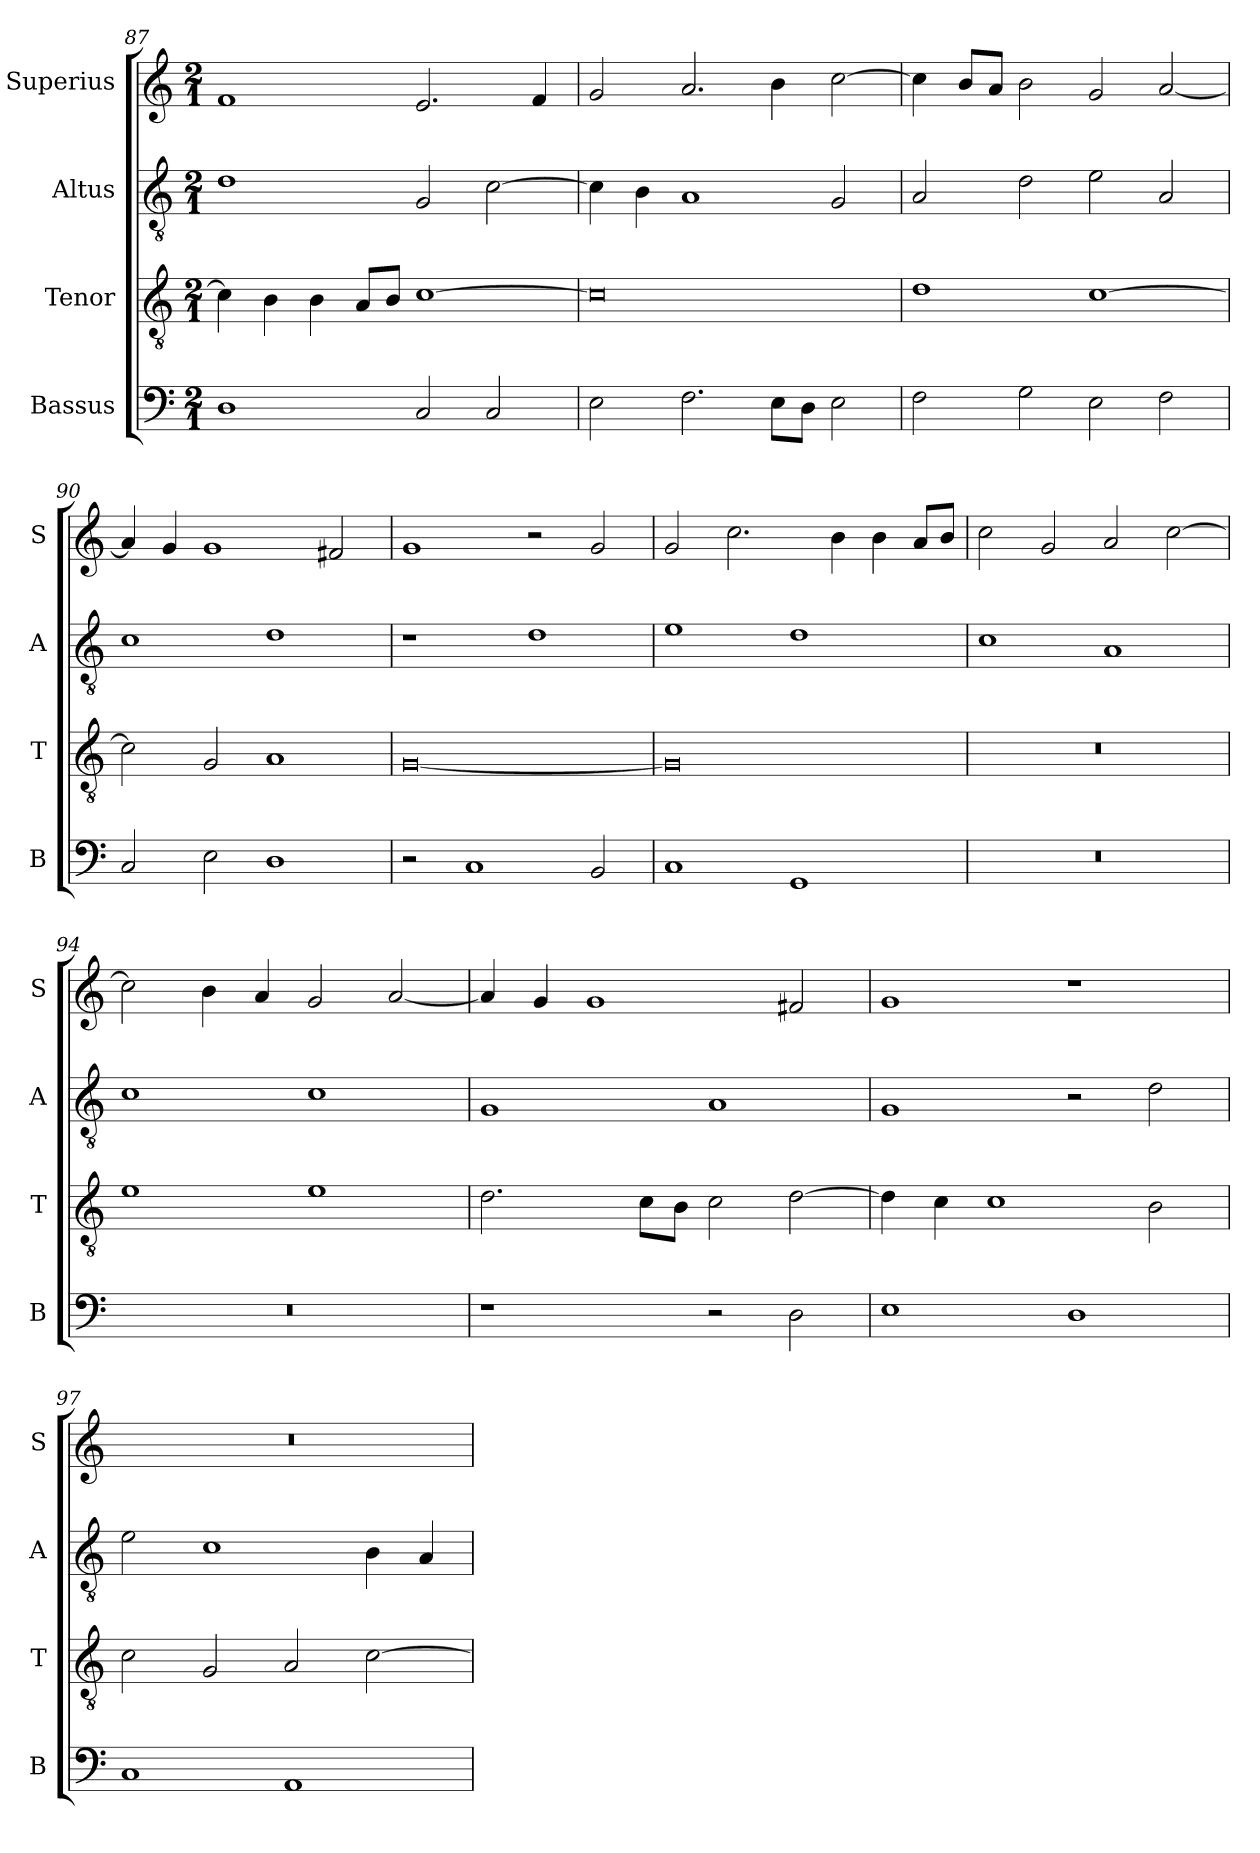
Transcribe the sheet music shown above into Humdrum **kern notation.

**kern	**kern	**kern	**kern
*part4	*part3	*part2	*part1
*staff4	*staff3	*staff2	*staff1
*I"Bassus	*I"Tenor	*I"Altus	*I"Superius
*I'B	*I'T	*I'A	*I'S
*clefF4	*clefGv2	*clefGv2	*clefG2
*k[]	*k[]	*k[]	*k[]
*C:	*C:	*C:	*C:
*M2/1	*M2/1	*M2/1	*M2/1
=87	=87	=87	=87
1D	4c]	1d	1f
.	4B	.	.
.	4B	.	.
.	8AL	.	.
.	8BJ	.	.
2C	[1c	2G	2.e
2C	.	[2c	.
.	.	.	4f
=88	=88	=88	=88
2E	0c]	4c]	2g
.	.	4B	.
2.F	.	1A	2.a
8EL	.	.	4b
8DJ	.	.	.
2E	.	2G	[2cc
=89	=89	=89	=89
2F	1d	2A	4cc]
.	.	.	8bL
.	.	.	8aJ
2G	.	2d	2b
2E	[1c	2e	2g
2F	.	2A	[2a
=90	=90	=90	=90
2C	2c]	1c	4a]
.	.	.	4g
2E	2G	.	1g
1D	1A	1d	.
.	.	.	2f#X
=91	=91	=91	=91
2r	[0G	1r	1g
1C	.	.	.
.	.	1d	2r
2BB	.	.	2g
=92	=92	=92	=92
1C	0G]	1e	2g
.	.	.	2.cc
1GG	.	1d	.
.	.	.	4b
.	.	.	4b
.	.	.	8aL
.	.	.	8bJ
=93	=93	=93	=93
0r	0r	1c	2cc
.	.	.	2g
.	.	1A	2a
.	.	.	[2cc
=94	=94	=94	=94
0r	1e	1c	2cc]
.	.	.	4b
.	.	.	4a
.	1e	1c	2g
.	.	.	[2a
=95	=95	=95	=95
1r	2.d	1G	4a]
.	.	.	4g
.	.	.	1g
.	8cL	.	.
.	8BJ	.	.
2r	2c	1A	.
2D	[2d	.	2f#X
=96	=96	=96	=96
1E	4d]	1G	1g
.	4c	.	.
.	1c	.	.
1D	.	2r	1r
.	2B	2d	.
=97	=97	=97	=97
1C	2c	2e	0r
.	2G	1c	.
1AA	2A	.	.
.	[2c	4B	.
.	.	4A	.
=	=	=	=
*-	*-	*-	*-
